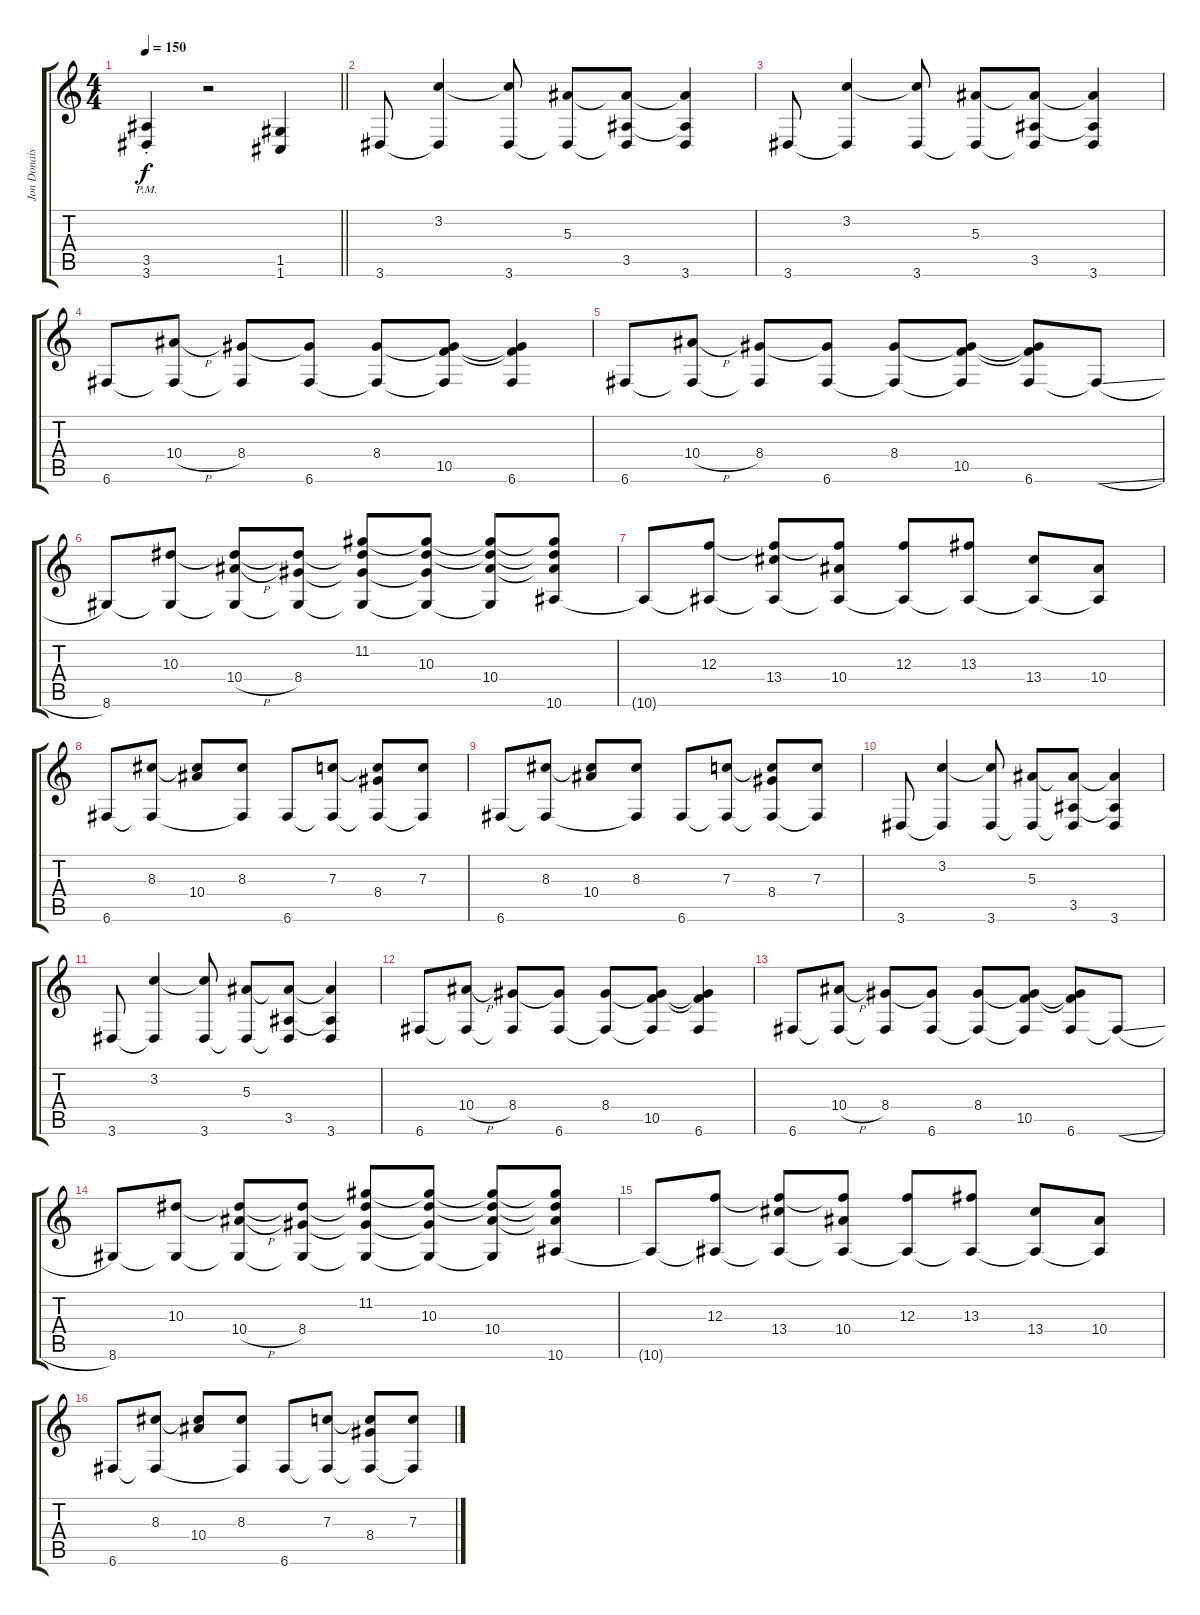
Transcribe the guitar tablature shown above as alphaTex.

\track ("Jon Donais" "Jon Donais") {instrument distortionguitar}
\staff {score tabs}
\tuning (D4 A3 F3 C3 G2 C2) {hide}
\ts (4 4)
\tempo 150
\clef g2
\barLineRight lightlight
\ks c
(3.5{pm st} 3.6{pm st}).4{dy f} r.2 (1.5 1.6).4 |
3.6.8 (3.2 3.6{t}).4 (3.2{t} 3.6).8 (5.3 3.6{t}).8 (5.3{t} 3.5 3.6{t}).8 (5.3{t} 3.5{t} 3.6).4 |
3.6.8 (3.2 3.6{t}).4 (3.2{t} 3.6).8 (5.3 3.6{t}).8 (5.3{t} 3.5 3.6{t}).8 (5.3{t} 3.5{t} 3.6).4 |
6.6.8 (10.4{h} 6.6{t}).8 (8.4 6.6{t}).8 (8.4{t} 6.6).8 (8.4 6.6{t}).8 (8.4{t} 10.5 6.6{t}).8 (8.4{t} 10.5{t} 6.6).4 |
6.6.8 (10.4{h} 6.6{t}).8 (8.4 6.6{t}).8 (8.4{t} 6.6).8 (8.4 6.6{t}).8 (8.4{t} 10.5 6.6{t}).8 (8.4{t} 10.5{t} 6.6).8 6.6{sl t}.8 |
8.6.8 (10.3 8.6{t}).8 (10.3{t} 10.4{h} 8.6{t}).8 (10.3{t} 8.4 8.6{t}).8 (11.2 10.3{t} 8.4{t} 8.6{t}).8 (11.2{t} 10.3 8.4{t} 8.6{t}).8 (11.2{t} 10.3{t} 10.4 8.6{t}).8 (11.2{t} 10.3{t} 10.4{t} 10.6).8 |
10.6{t}.8 (12.3 10.6{t}).8 (12.3{t} 13.4 10.6{t}).8 (12.3{t} 10.4 10.6{t}).8 (12.3 10.6{t}).8 (13.3 10.6{t}).8 (13.4 10.6{t}).8 (10.4 10.6{t}).8 |
6.6.8 (8.3 6.6{t}).8 (8.3{t} 10.4).8 (8.3 6.6{t}).8 6.6.8 (7.3 6.6{t}).8 (7.3{t} 8.4 6.6{t}).8 (7.3 6.6{t}).8 |
6.6.8 (8.3 6.6{t}).8 (8.3{t} 10.4).8 (8.3 6.6{t}).8 6.6.8 (7.3 6.6{t}).8 (7.3{t} 8.4 6.6{t}).8 (7.3 6.6{t}).8 |
3.6.8 (3.2 3.6{t}).4 (3.2{t} 3.6).8 (5.3 3.6{t}).8 (5.3{t} 3.5 3.6{t}).8 (5.3{t} 3.5{t} 3.6).4 |
3.6.8 (3.2 3.6{t}).4 (3.2{t} 3.6).8 (5.3 3.6{t}).8 (5.3{t} 3.5 3.6{t}).8 (5.3{t} 3.5{t} 3.6).4 |
6.6.8 (10.4{h} 6.6{t}).8 (8.4 6.6{t}).8 (8.4{t} 6.6).8 (8.4 6.6{t}).8 (8.4{t} 10.5 6.6{t}).8 (8.4{t} 10.5{t} 6.6).4 |
6.6.8 (10.4{h} 6.6{t}).8 (8.4 6.6{t}).8 (8.4{t} 6.6).8 (8.4 6.6{t}).8 (8.4{t} 10.5 6.6{t}).8 (8.4{t} 10.5{t} 6.6).8 6.6{sl t}.8 |
8.6.8 (10.3 8.6{t}).8 (10.3{t} 10.4{h} 8.6{t}).8 (10.3{t} 8.4 8.6{t}).8 (11.2 10.3{t} 8.4{t} 8.6{t}).8 (11.2{t} 10.3 8.4{t} 8.6{t}).8 (11.2{t} 10.3{t} 10.4 8.6{t}).8 (11.2{t} 10.3{t} 10.4{t} 10.6).8 |
10.6{t}.8 (12.3 10.6{t}).8 (12.3{t} 13.4 10.6{t}).8 (12.3{t} 10.4 10.6{t}).8 (12.3 10.6{t}).8 (13.3 10.6{t}).8 (13.4 10.6{t}).8 (10.4 10.6{t}).8 |
6.6.8 (8.3 6.6{t}).8 (8.3{t} 10.4).8 (8.3 6.6{t}).8 6.6.8 (7.3 6.6{t}).8 (7.3{t} 8.4 6.6{t}).8 (7.3 6.6{t}).8
